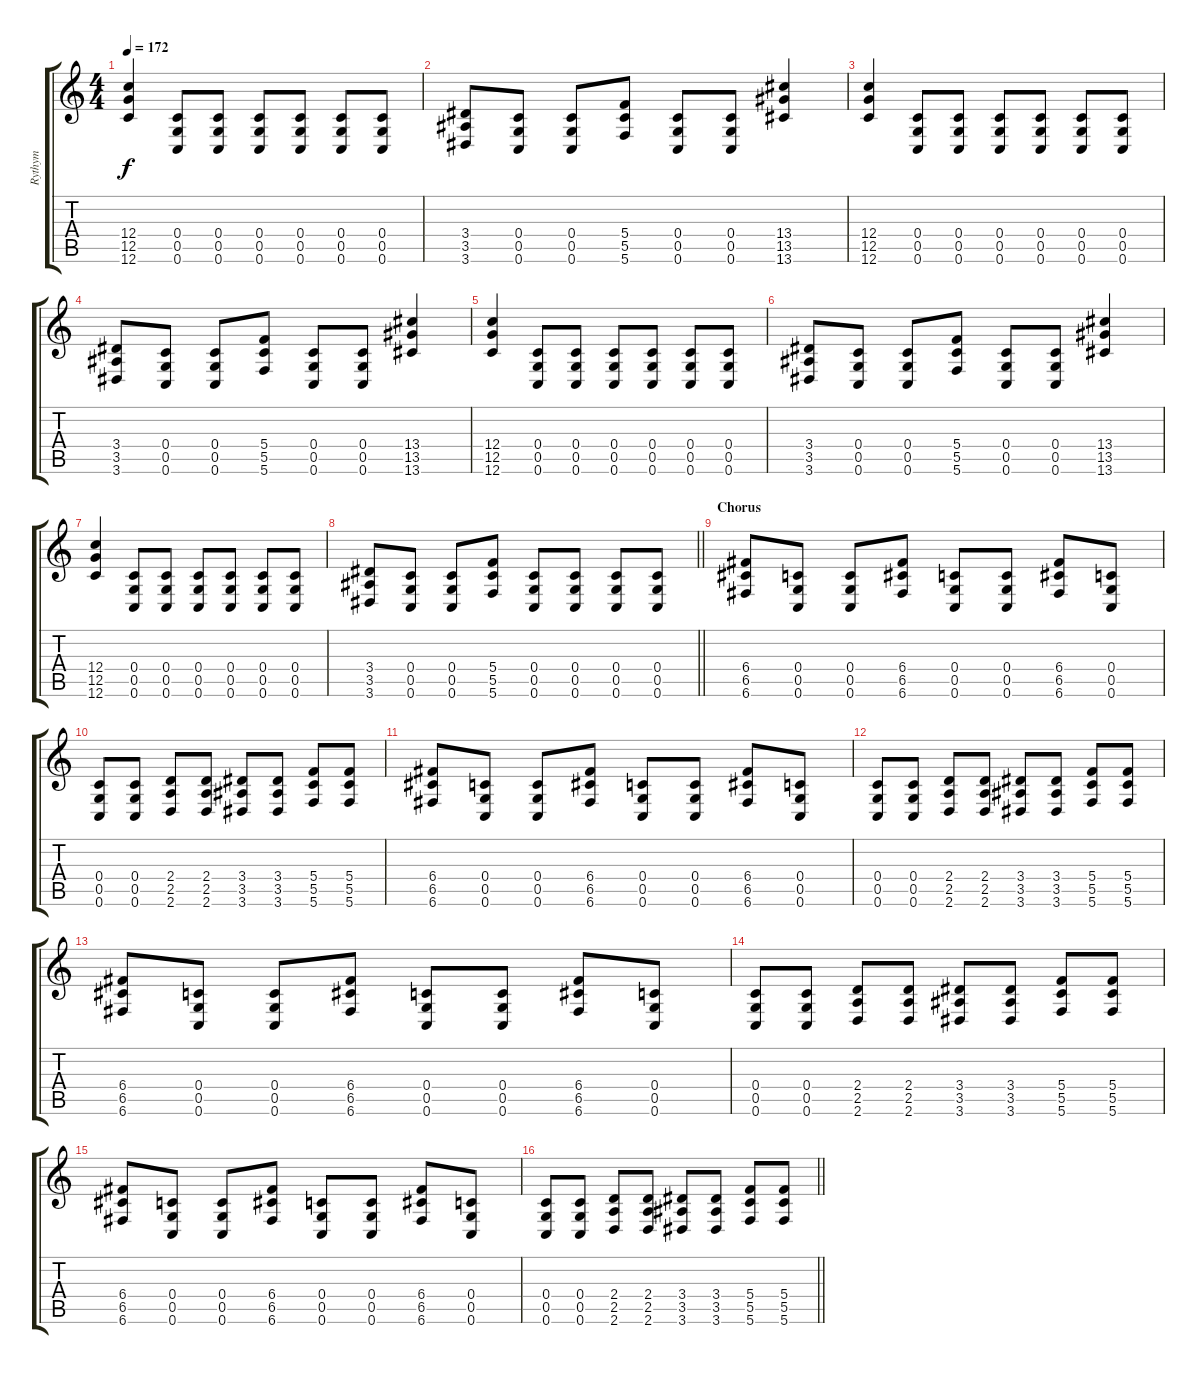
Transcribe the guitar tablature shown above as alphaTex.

\track ("Rythym" "Rythym") {instrument distortionguitar}
\staff {score tabs}
\tuning (D4 A3 F3 C3 G2 C2) {hide}
\ts (4 4)
\tempo 172
\clef g2
\ks c
(12.4 12.5 12.6).4{dy f} (0.4 0.5 0.6).8 (0.4 0.5 0.6).8 (0.4 0.5 0.6).8 (0.4 0.5 0.6).8 (0.4 0.5 0.6).8 (0.4 0.5 0.6).8 |
(3.4 3.5 3.6).8 (0.4 0.5 0.6).8 (0.4 0.5 0.6).8 (5.4 5.5 5.6).8 (0.4 0.5 0.6).8 (0.4 0.5 0.6).8 (13.4 13.5 13.6).4 |
(12.4 12.5 12.6).4 (0.4 0.5 0.6).8 (0.4 0.5 0.6).8 (0.4 0.5 0.6).8 (0.4 0.5 0.6).8 (0.4 0.5 0.6).8 (0.4 0.5 0.6).8 |
(3.4 3.5 3.6).8 (0.4 0.5 0.6).8 (0.4 0.5 0.6).8 (5.4 5.5 5.6).8 (0.4 0.5 0.6).8 (0.4 0.5 0.6).8 (13.4 13.5 13.6).4 |
(12.4 12.5 12.6).4 (0.4 0.5 0.6).8 (0.4 0.5 0.6).8 (0.4 0.5 0.6).8 (0.4 0.5 0.6).8 (0.4 0.5 0.6).8 (0.4 0.5 0.6).8 |
(3.4 3.5 3.6).8 (0.4 0.5 0.6).8 (0.4 0.5 0.6).8 (5.4 5.5 5.6).8 (0.4 0.5 0.6).8 (0.4 0.5 0.6).8 (13.4 13.5 13.6).4 |
(12.4 12.5 12.6).4 (0.4 0.5 0.6).8 (0.4 0.5 0.6).8 (0.4 0.5 0.6).8 (0.4 0.5 0.6).8 (0.4 0.5 0.6).8 (0.4 0.5 0.6).8 |
\barLineRight lightlight
(3.4 3.5 3.6).8 (0.4 0.5 0.6).8 (0.4 0.5 0.6).8 (5.4 5.5 5.6).8 (0.4 0.5 0.6).8 (0.4 0.5 0.6).8 (0.4 0.5 0.6).8 (0.4 0.5 0.6).8 |
\section ("" "Chorus")
(6.4 6.5 6.6).8 (0.4 0.5 0.6).8 (0.4 0.5 0.6).8 (6.4 6.5 6.6).8 (0.4 0.5 0.6).8 (0.4 0.5 0.6).8 (6.4 6.5 6.6).8 (0.4 0.5 0.6).8 |
(0.4 0.5 0.6).8 (0.4 0.5 0.6).8 (2.4 2.5 2.6).8 (2.4 2.5 2.6).8 (3.4 3.5 3.6).8 (3.4 3.5 3.6).8 (5.4 5.5 5.6).8 (5.4 5.5 5.6).8 |
(6.4 6.5 6.6).8 (0.4 0.5 0.6).8 (0.4 0.5 0.6).8 (6.4 6.5 6.6).8 (0.4 0.5 0.6).8 (0.4 0.5 0.6).8 (6.4 6.5 6.6).8 (0.4 0.5 0.6).8 |
(0.4 0.5 0.6).8 (0.4 0.5 0.6).8 (2.4 2.5 2.6).8 (2.4 2.5 2.6).8 (3.4 3.5 3.6).8 (3.4 3.5 3.6).8 (5.4 5.5 5.6).8 (5.4 5.5 5.6).8 |
(6.4 6.5 6.6).8 (0.4 0.5 0.6).8 (0.4 0.5 0.6).8 (6.4 6.5 6.6).8 (0.4 0.5 0.6).8 (0.4 0.5 0.6).8 (6.4 6.5 6.6).8 (0.4 0.5 0.6).8 |
(0.4 0.5 0.6).8 (0.4 0.5 0.6).8 (2.4 2.5 2.6).8 (2.4 2.5 2.6).8 (3.4 3.5 3.6).8 (3.4 3.5 3.6).8 (5.4 5.5 5.6).8 (5.4 5.5 5.6).8 |
(6.4 6.5 6.6).8 (0.4 0.5 0.6).8 (0.4 0.5 0.6).8 (6.4 6.5 6.6).8 (0.4 0.5 0.6).8 (0.4 0.5 0.6).8 (6.4 6.5 6.6).8 (0.4 0.5 0.6).8 |
\barLineRight lightlight
(0.4 0.5 0.6).8 (0.4 0.5 0.6).8 (2.4 2.5 2.6).8 (2.4 2.5 2.6).8 (3.4 3.5 3.6).8 (3.4 3.5 3.6).8 (5.4 5.5 5.6).8 (5.4 5.5 5.6).8
